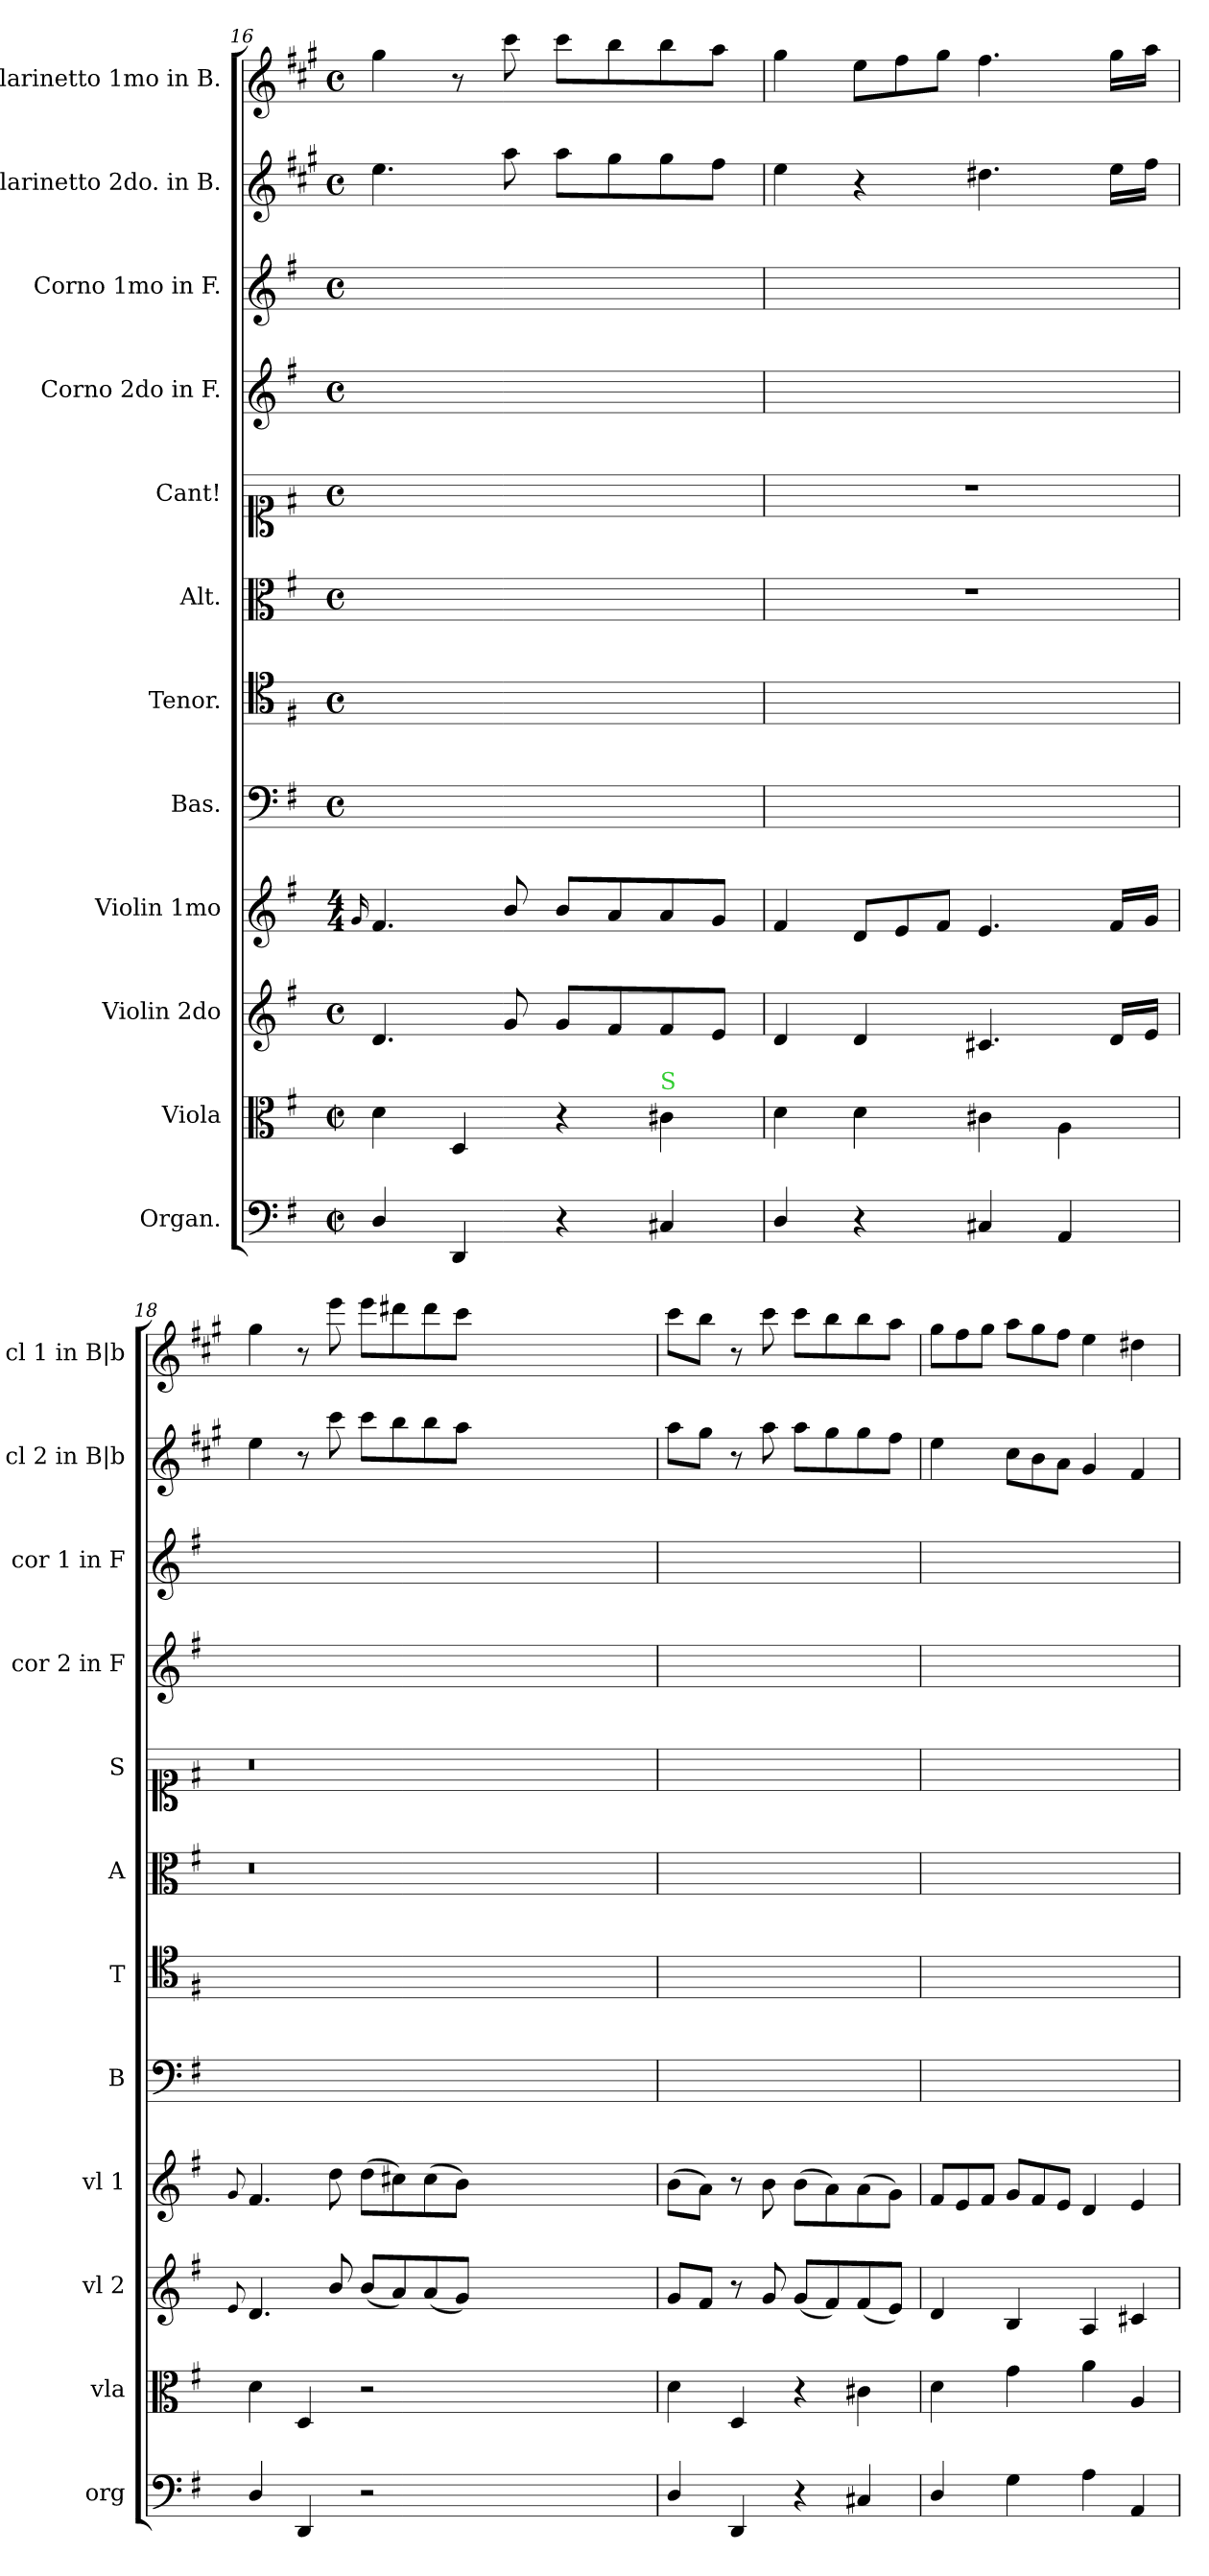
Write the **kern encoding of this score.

**kern	**kern	**kern	**kern	**kern	**kern	**kern	**kern	**kern	**kern	**kern	**kern
*part12	*part11	*part10	*part9	*part8	*part7	*part6	*part5	*part4	*part3	*part2	*part1
*staff12	*staff11	*staff10	*staff9	*staff8	*staff7	*staff6	*staff5	*staff4	*staff3	*staff2	*staff1
*I"Organ.	*I"Viola	*I"Violin 2do	*I"Violin 1mo	*I"Bas.	*I"Tenor.	*I"Alt.	*I"Cant!	*I"Corno 2do in F.	*I"Corno 1mo in F.	*I"Clarinetto 2do. in B.	*I"Clarinetto 1mo in B.
*I'org	*I'vla	*I'vl 2	*I'vl 1	*I'B	*I'T	*I'A	*I'S	*I'cor 2 in F	*I'cor 1 in F	*I'cl 2 in B|b	*I'cl 1 in B|b
*clefF4	*clefC3	*clefG2	*clefG2	*clefF4	*clefC4	*clefC3	*clefC1	*clefG2	*clefG2	*clefG2	*clefG2
*	*	*	*	*	*	*	*	*ITrd4c7	*ITrd4c7	*ITrd1c2	*ITrd1c2
*k[f#]	*k[f#]	*k[f#]	*k[f#]	*k[f#]	*k[f#]	*k[f#]	*k[f#]	*k[]	*k[]	*k[f#]	*k[f#]
*G:	*G:	*G:	*G:	*G:	*G:	*G:	*G:	*	*	*G:	*G:
*M4/4	*M4/4	*M4/4	*M4/4	*M4/4	*M4/4	*M4/4	*M4/4	*M4/4	*M4/4	*M4/4	*M4/4
*met(c|)	*met(c|)	*met(c)	*	*met(c)	*met(c)	*met(c)	*met(c)	*met(c)	*met(c)	*met(c)	*met(c)
=16	=16	=16	=16	=16	=16	=16	=16	=16	=16	=16	=16
.	.	.	16qqg/	.	.	.	.	.	.	.	.
4D/	4d\	4.d/	4.f#/	1ryy	1ryy	1ryy	1ryy	1ryy	1ryy	4.dd\	4ff#\
4DD/	4D/	.	.	.	.	.	.	.	.	.	8r
.	.	8g/	8b/	.	.	.	.	.	.	8gg\	8bb\
4r	4r	8g/L	8b/L	.	.	.	.	.	.	8gg\L	8bb\L
.	.	8f#/	8a/	.	.	.	.	.	.	8ff#\	8aa\
!	!LO:TX:a:color=limegreen:t=S	!	!	!	!	!	!	!	!	!	!
4C#X/	4c#X\	8f#/	8a/	.	.	.	.	.	.	8ff#\	8aa\
.	.	8e/J	8g/J	.	.	.	.	.	.	8ee\J	8gg\J
=17	=17	=17	=17	=17	=17	=17	=17	=17	=17	=17	=17
4D/	4d\	4d/	4f#/	1ryy	1ryy	1r	1r	1ryy	1ryy	4dd\	4ff#\
*	*	*	*Xtuplet	*	*	*	*	*	*	*	*Xtuplet
4r	4d\	4d/	12d/L	.	.	.	.	.	.	4r	12dd\L
.	.	.	12e/	.	.	.	.	.	.	.	12ee\
.	.	.	12f#/J	.	.	.	.	.	.	.	12ff#\J
4C#X/	4c#X\	4.c#X/	4.e/	.	.	.	.	.	.	4.cc#X	4.ee\
4AA/	4A\	.	.	.	.	.	.	.	.	.	.
.	.	16d/LL	16f#/LL	.	.	.	.	.	.	16dd\LL	16ff#\LL
.	.	16e/JJ	16g/JJ	.	.	.	.	.	.	16eeJJ	16gg\JJ
=18	=18	=18	=18	=18	=18	=18	=18	=18	=18	=18	=18
.	.	8qqe/	8qqg/	.	.	.	.	.	.	.	.
4D/	4d\	4.d/	4.f#/	1ryy	1ryy	0.r	0.r	1ryy	1ryy	4dd\	4ff#\
4DD/	4D/	.	.	.	.	.	.	.	.	8r	8r
.	.	8b/	8dd\	.	.	.	.	.	.	8bb\	8ddd\
2r	2r	(8b/L	(8dd\L	.	.	.	.	.	.	8bb\L	8ddd\L
.	.	8a/)	8cc#X\)	.	.	.	.	.	.	8aa\	8ccc#X\
.	.	(8a/	(8cc#\	.	.	.	.	.	.	8aa\	8ccc#\
.	.	8g/J)	8b\J)	.	.	.	.	.	.	8gg\J	8bb\J
0ryy	0ryy	0ryy	0ryy	0ryy	0ryy	.	.	0ryy	0ryy	0ryy	0ryy
=19	=19	=19	=19	=19	=19	=19	=19	=19	=19	=19	=19
4D/	4d\	8g/L	(8b\L	1ryy	1ryy	1ryy	1ryy	1ryy	1ryy	8gg\L	8bb\L
.	.	8f#/J	8a\J)	.	.	.	.	.	.	8ff#\J	8aa\J
4DD/	4D/	8r	8r	.	.	.	.	.	.	8r	8r
.	.	8g/	8b\	.	.	.	.	.	.	8gg\	8bb\
4r	4r	(8g/L	(8b\L	.	.	.	.	.	.	8gg\L	8bb\L
.	.	8f#/)	8a\)	.	.	.	.	.	.	8ff#\	8aa\
4C#X/	4c#X\	(8f#/	(8a\	.	.	.	.	.	.	8ff#\	8aa\
.	.	8e/J)	8g\J)	.	.	.	.	.	.	8ee\J	8gg\J
=20	=20	=20	=20	=20	=20	=20	=20	=20	=20	=20	=20
4D/	4d\	4d/	12f#/L	1ryy	1ryy	1ryy	1ryy	1ryy	1ryy	4dd\	12ff#\L
.	.	.	12e/	.	.	.	.	.	.	.	12ee\
.	.	.	12f#/J	.	.	.	.	.	.	.	12ff#\J
*	*	*	*	*	*	*	*	*	*	*Xtuplet	*
4G\	4g\	4B/	12g/L	.	.	.	.	.	.	12b\L	12gg\L
.	.	.	12f#/	.	.	.	.	.	.	12a\	12ff#\
.	.	.	12e/J	.	.	.	.	.	.	12g\J	12ee\J
4A\	4a\	4A/	4d/	.	.	.	.	.	.	4f#/	4dd\
4AA/	4A/	4c#X/	4e/	.	.	.	.	.	.	4e/	4cc#X\
=	=	=	=	=	=	=	=	=	=	=	=
*-	*-	*-	*-	*-	*-	*-	*-	*-	*-	*-	*-
